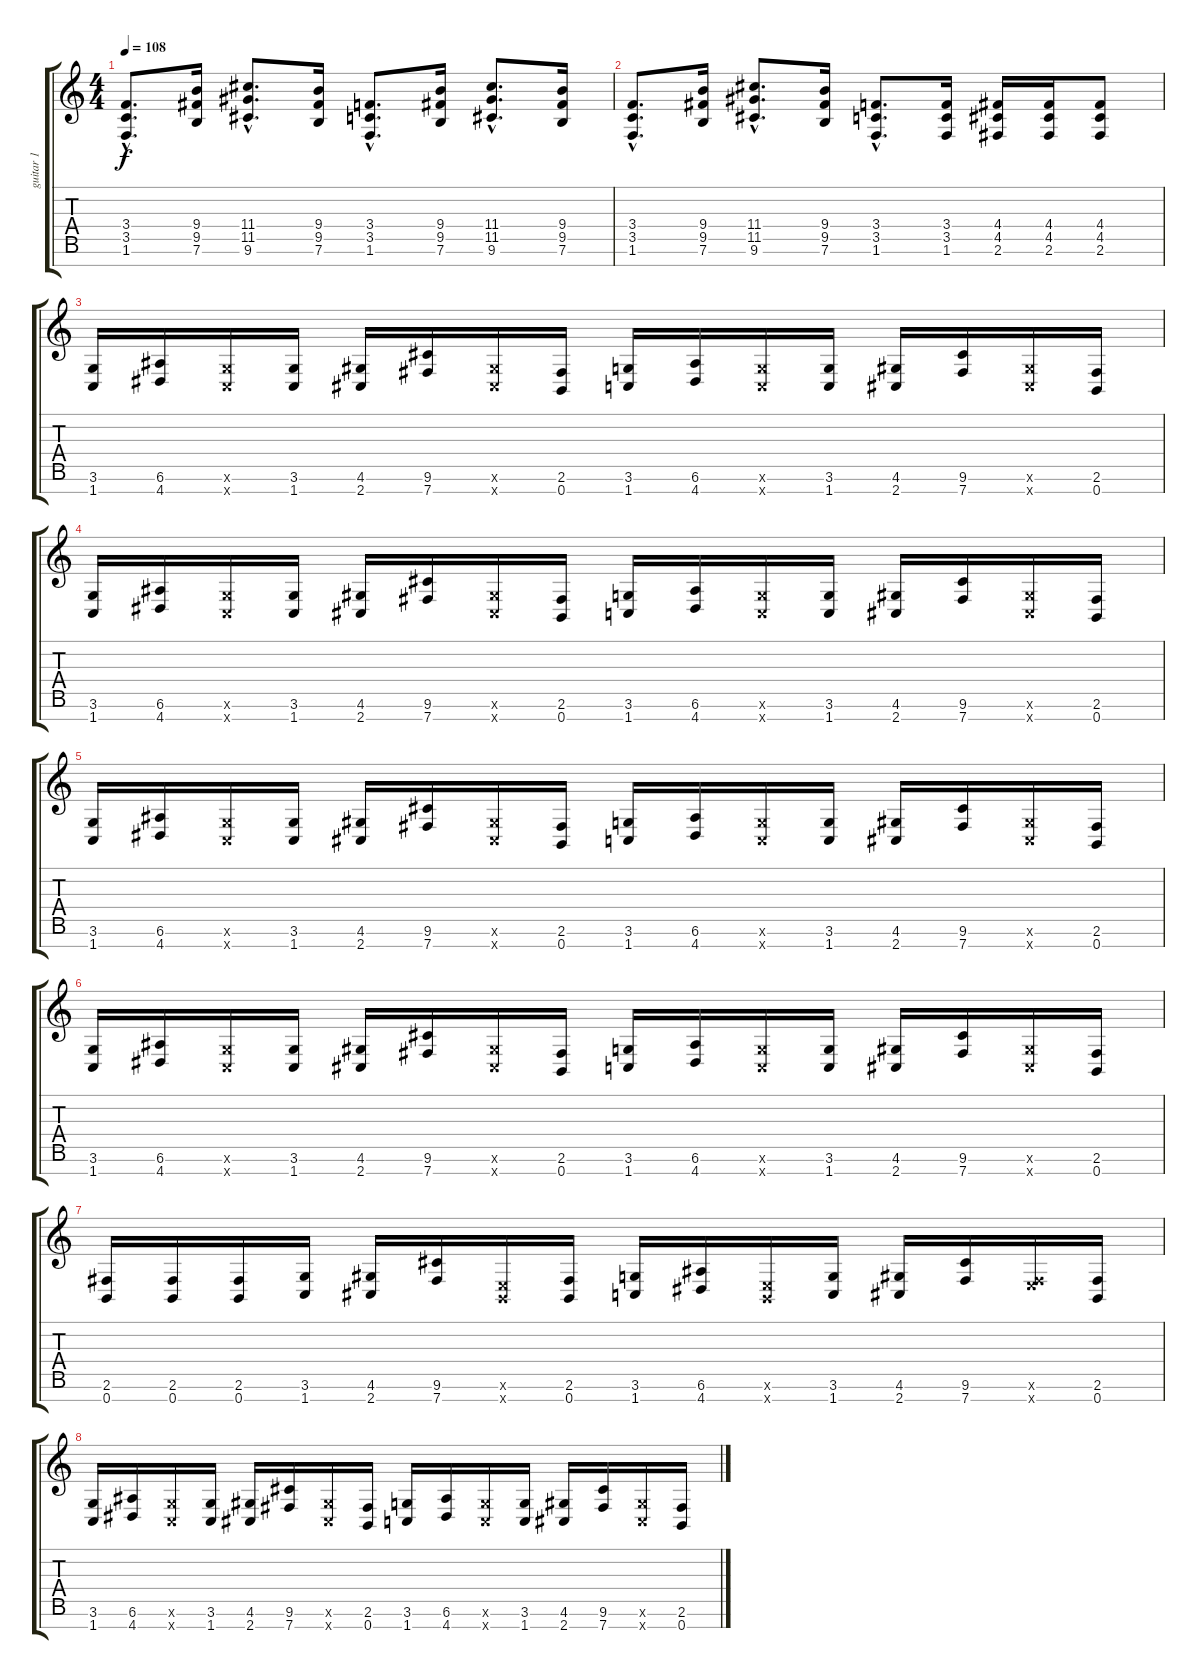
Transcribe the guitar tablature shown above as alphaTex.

\track ("guitar 1" "guitar 1") {instrument distortionguitar}
\staff {score tabs}
\tuning (E4 B3 G3 D3 A2 E2 B1) {hide}
\ts (4 4)
\tempo 108
\clef g2
\ks c
(3.4{hac} 3.5{hac} 1.6{hac}).8{d dy f} (9.4 9.5 7.6).16 (11.4{hac} 11.5{hac} 9.6{hac}).8{d} (9.4 9.5 7.6).16 (3.4{hac} 3.5{hac} 1.6{hac}).8{d} (9.4 9.5 7.6).16 (11.4{hac} 11.5{hac} 9.6{hac}).8{d} (9.4 9.5 7.6).16 |
(3.4{hac} 3.5{hac} 1.6{hac}).8{d} (9.4 9.5 7.6).16 (11.4{hac} 11.5{hac} 9.6{hac}).8{d} (9.4 9.5 7.6).16 (3.4{hac} 3.5{hac} 1.6{hac}).8{d} (3.4 3.5 1.6).16 (4.4 4.5 2.6).16 (4.4 4.5 2.6).16 (4.4 4.5 2.6).8 |
(3.6 1.7).16 (6.6 4.7).16 (3.6{x} 1.7{x}).16 (3.6 1.7).16 (4.6 2.7).16 (9.6 7.7).16 (4.6{x} 2.7{x}).16 (2.6 0.7).16 (3.6 1.7).16 (6.6 4.7).16 (3.6{x} 1.7{x}).16 (3.6 1.7).16 (4.6 2.7).16 (9.6 7.7).16 (4.6{x} 2.7{x}).16 (2.6 0.7).16 |
(3.6 1.7).16 (6.6 4.7).16 (3.6{x} 1.7{x}).16 (3.6 1.7).16 (4.6 2.7).16 (9.6 7.7).16 (4.6{x} 2.7{x}).16 (2.6 0.7).16 (3.6 1.7).16 (6.6 4.7).16 (3.6{x} 1.7{x}).16 (3.6 1.7).16 (4.6 2.7).16 (9.6 7.7).16 (4.6{x} 2.7{x}).16 (2.6 0.7).16 |
(3.6 1.7).16 (6.6 4.7).16 (3.6{x} 1.7{x}).16 (3.6 1.7).16 (4.6 2.7).16 (9.6 7.7).16 (4.6{x} 2.7{x}).16 (2.6 0.7).16 (3.6 1.7).16 (6.6 4.7).16 (3.6{x} 1.7{x}).16 (3.6 1.7).16 (4.6 2.7).16 (9.6 7.7).16 (4.6{x} 2.7{x}).16 (2.6 0.7).16 |
(3.6 1.7).16 (6.6 4.7).16 (3.6{x} 1.7{x}).16 (3.6 1.7).16 (4.6 2.7).16 (9.6 7.7).16 (4.6{x} 2.7{x}).16 (2.6 0.7).16 (3.6 1.7).16 (6.6 4.7).16 (3.6{x} 1.7{x}).16 (3.6 1.7).16 (4.6 2.7).16 (9.6 7.7).16 (4.6{x} 2.7{x}).16 (2.6 0.7).16 |
(2.6 0.7).16 (2.6 0.7).16 (2.6 0.7).16 (3.6 1.7).16 (4.6 2.7).16 (9.6 7.7).16 (0.6{x} 0.7{x}).16 (2.6 0.7).16 (3.6 1.7).16 (6.6 4.7).16 (0.6{x} 0.7{x}).16 (3.6 1.7).16 (4.6 2.7).16 (9.6 7.7).16 (0.6{x} 7.7{x}).16 (2.6 0.7).16 |
(3.6 1.7).16 (6.6 4.7).16 (3.6{x} 1.7{x}).16 (3.6 1.7).16 (4.6 2.7).16 (9.6 7.7).16 (4.6{x} 2.7{x}).16 (2.6 0.7).16 (3.6 1.7).16 (6.6 4.7).16 (3.6{x} 1.7{x}).16 (3.6 1.7).16 (4.6 2.7).16 (9.6 7.7).16 (4.6{x} 2.7{x}).16 (2.6 0.7).16
